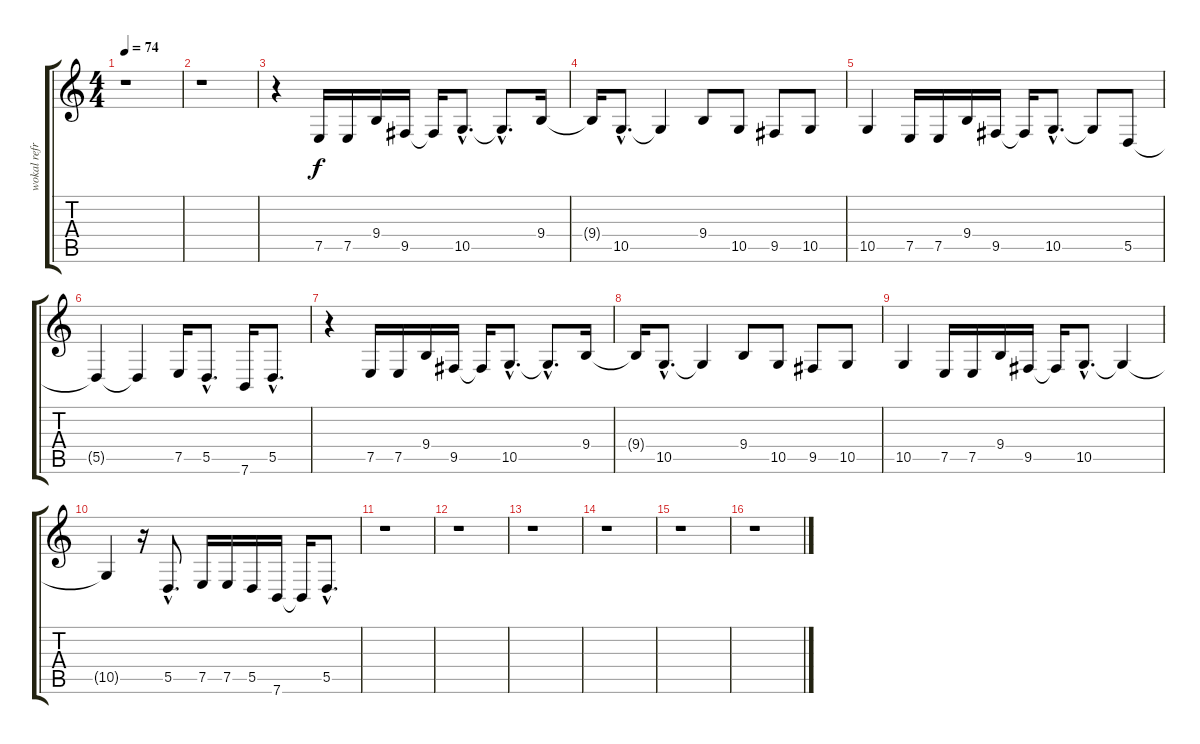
\track ("wokal refren" "wokal refr") {instrument trumpet}
\staff {score tabs}
\tuning (E4 B3 G3 D3 A2 E2) {hide}
\ts (4 4)
\tempo 74
\clef g2
\ks c
r.1{dy f} |
r.1 |
r.4 7.5.16 7.5.16 9.4.16 9.5.16 9.5{t}.16 10.5{hac}.8{d} 10.5{hac t}.8{d} 9.4.16 |
9.4{t}.16 10.5{hac}.8{d} 10.5{t}.4 9.4.8 10.5.8 9.5.8 10.5.8 |
10.5.4 7.5.16 7.5.16 9.4.16 9.5.16 9.5{t}.16 10.5{hac}.8{d} 10.5{t}.8 5.5.8 |
5.5{t}.4 5.5{t}.4 7.5.16 5.5{hac}.8{d} 7.6.16 5.5{hac}.8{d} |
r.4 7.5.16 7.5.16 9.4.16 9.5.16 9.5{t}.16 10.5{hac}.8{d} 10.5{hac t}.8{d} 9.4.16 |
9.4{t}.16 10.5{hac}.8{d} 10.5{t}.4 9.4.8 10.5.8 9.5.8 10.5.8 |
10.5.4 7.5.16 7.5.16 9.4.16 9.5.16 9.5{t}.16 10.5{hac}.8{d} 10.5{t}.4 |
10.5{t}.4 r.16 5.5{hac}.8{d} 7.5.16 7.5.16 5.5.16 7.6.16 7.6{t}.16 5.5{hac}.8{d} |
r.1 |
r.1 |
r.1 |
r.1 |
r.1 |
r.1
